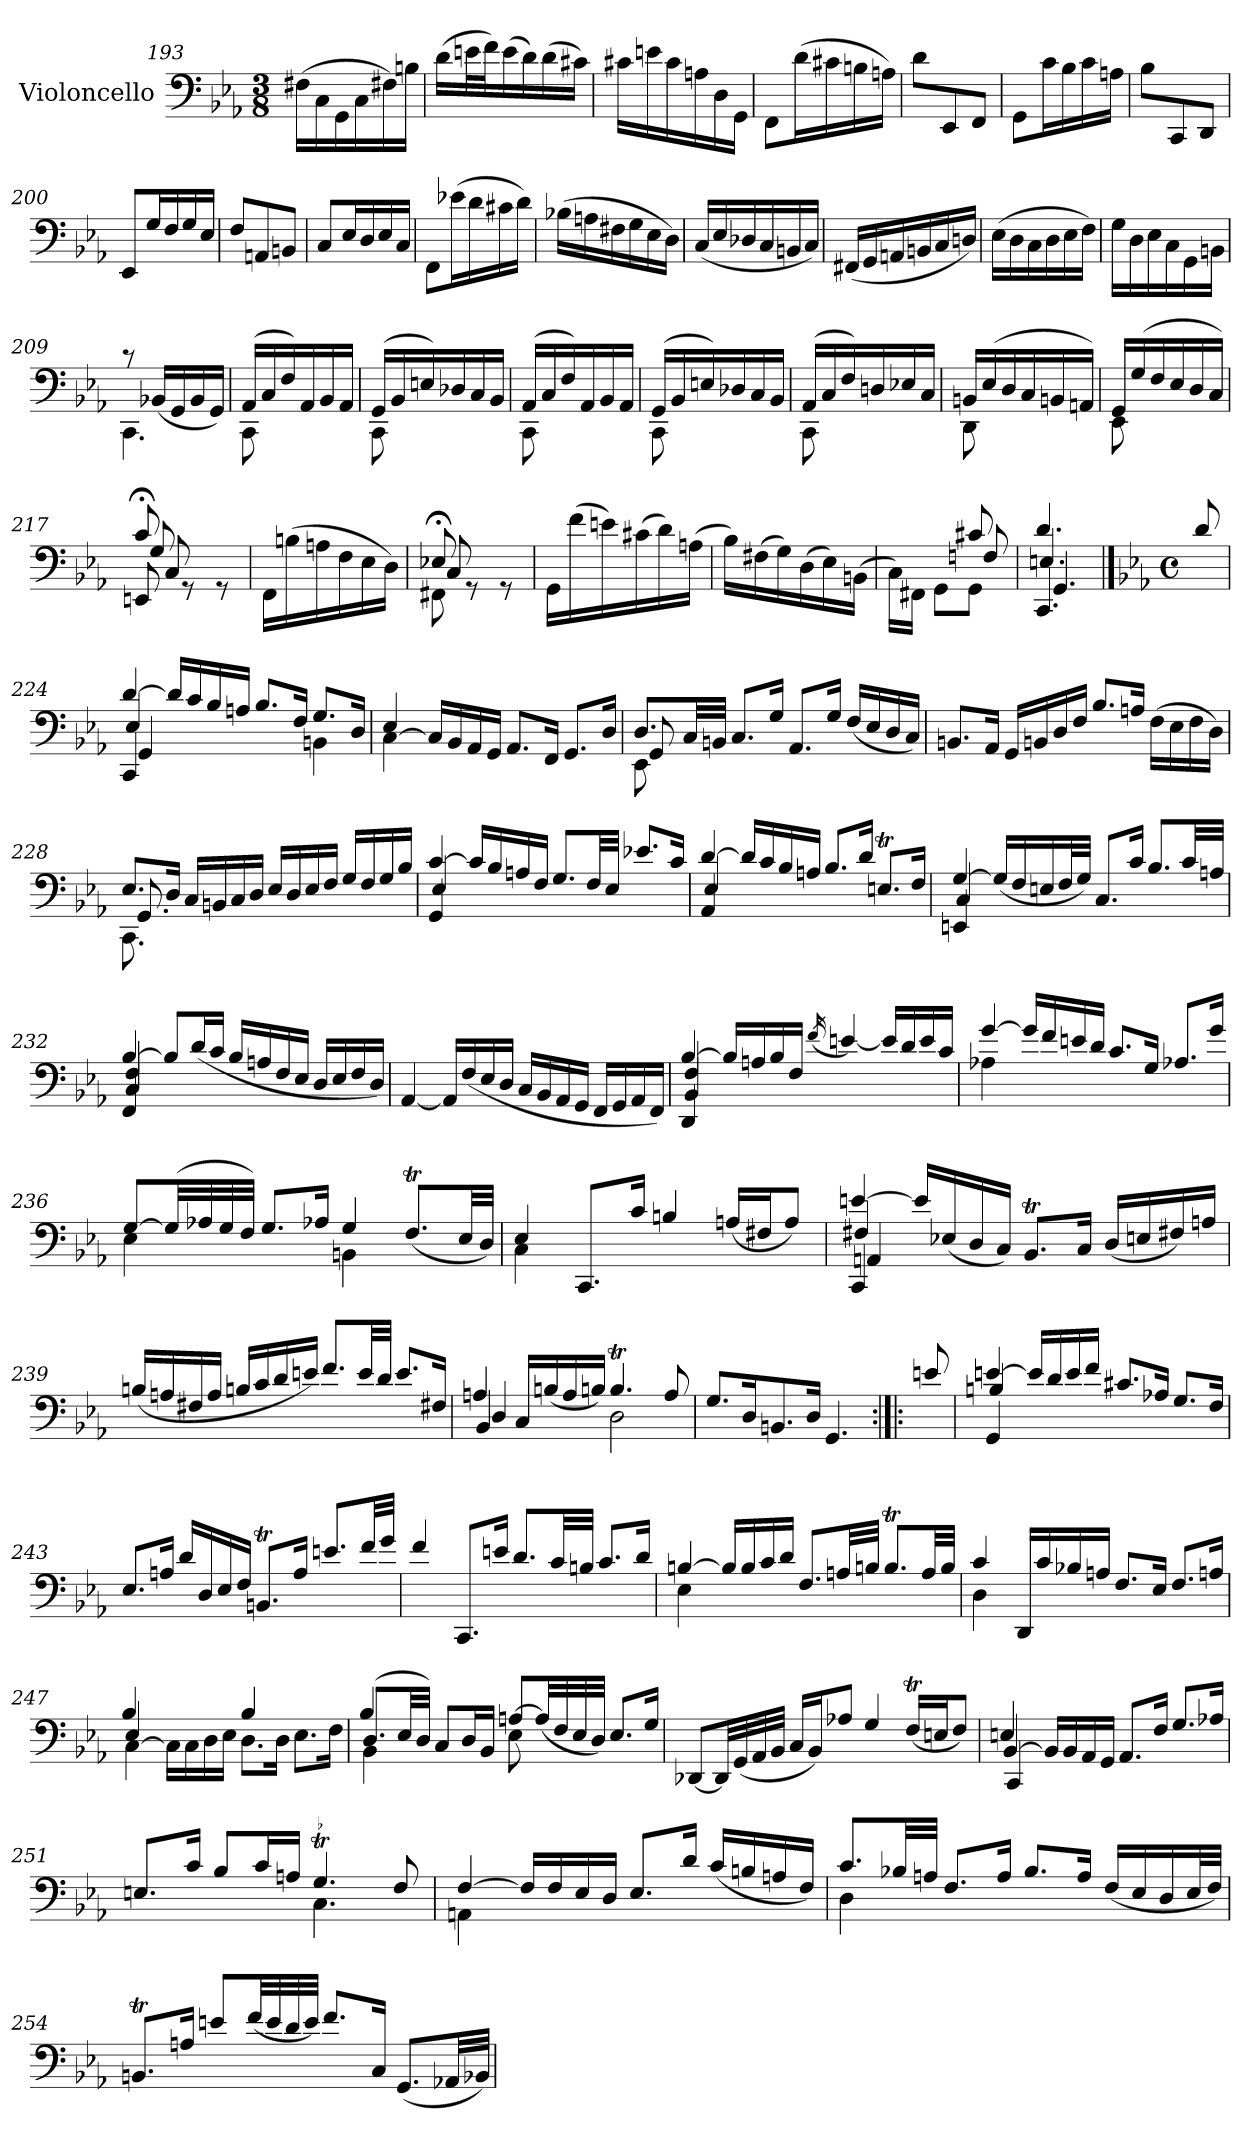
**kern
*part1
*staff1
*I"Violoncello
*I'Vc.
*clefF4
*k[b-e-a-]
*M3/8
=193
(16F#X\LL
16C\
16GG\
16C\
16F#X\)
16Bn\JJ
!!LO:LB:g=z
=194
(16d\LL
32en\L
32f\J)
(16e\
16d\)
(16d\
16c#X\JJ)
=195
16c#X\LL
16en\
16c#\
16An\
16D\
16GG\JJ
=196
8FF/L
(16d\L
16c#X\
16Bn\
16An\JJ)
=197
8d\L
8EE-/
8FF/J
=198
8GG\L
16c\L
16B-\
16c\
16An\JJ
=199
8B-\L
8CC/
8DD/J
=200
8EE-/L
16G/L
16F/
16G/
16E-/JJ
=201
8F/L
8AAn/
8BBn/J
!!LO:LB:g=z
=202
8C/L
16E-/L
16D/
16E-/
16C/JJ
=203
8FF/L
(16e-X\L
16d\
16c#X\
16d\JJ)
=204
(16B-X\LL
16An\
16F#X\
16G\
16E-\
16D\JJ)
=205
(16C/LL
16E-/
16D-X/
16C/
16BBn/
16C/JJ)
=206
(16FF#X/LL
16GG/
16AAn/
16BBn/
16C/
16Dn/JJ)
=207
(16E-\LL
16D\
16C\
16D\
16E-\
16F\JJ)
=208
16G\LL
16D\
16E-\
16C\
16GG\
16BBn\JJ
!!LO:LB:g=z
=209
*^
4.CC\	8rc
.	(16BB-X/LL
.	16GG/
.	16BB-/
.	16GG/JJ)
=210	=210
(16AA-/LL	8CC\
16C/	.
16F/)	4ryy
16AA-/	.
16BB-/	.
16AA-/JJ	.
=211	=211
(16GG/LL	8CC\
16BB-/	.
16En/)	4ryy
16D-X/	.
16C/	.
16BB-/JJ	.
=212	=212
(16AA-/LL	8CC\
16C/	.
16F/)	4ryy
16AA-/	.
16BB-/	.
16AA-/JJ	.
=213	=213
(16GG/LL	8CC\
16BB-/	.
16En/)	4ryy
16D-X/	.
16C/	.
16BB-/JJ	.
=214	=214
(16AA-/LL	8CC\
16C/	.
16F/)	4ryy
16Dn/	.
16E-X/	.
16C/JJ	.
=215	=215
16BBn/LL	8DD\
(16E-/	.
16D/	4ryy
16C/	.
16BBn/	.
16AAn/JJ)	.
!!LO:LB:g=z	!!
=216	=216
16GG/LL	8EE-\
(16G/	.
16F/	4ryy
16E-/	.
16D/	.
16C/JJ)	.
=217	=217
*^	*^
8c;</	8EEn/	8G/	8C/
8rGG	4ryy	4ryy	4ryy
8rGG	.	.	.
*v	*v	*v	*v
=218
16FF\LL
(16Bn\
16An\
16F\
16E-\
16D\JJ)
=219
*^
*	*^
8E-X;</	8FF#X\	8C/
8rGG	4ryy	4ryy
8rGG	.	.
*v	*v	*v
=220
16GG/LL
(16f\
16en\)
(16c#X\
16d\)
(16An\JJ
=221
16B-\LL)
(16F#X\
16G\)
(16D\
16E-\)
(16BBn\JJ
=222
*^
*	*^
16C\LL)	4ryy	4ryy
16FF#X\JJ	.	.
8GG\L	.	.
8GG\J	8c#X/	8Fn/
=223	=223	=223
*	*	*^
4.d/	4.CC/	4.En/	4.GG/
*v	*v	*v	*v
!!LO:PB:g=z
==223X1
*k[b-e-a-]
*M4/4
*met(c)
*MM66
*^
*	*^
*	*	*^
!LO:TX:a:B:t=Allemande.	!	!	!
*v	*v	*v	*v
8d/
=224
*^
*	*^
*	*	*^
[4d/	4CC/	4E-/	4GG/
16d/LL]	2ryy	2.ryy	2.ryy
16c/	.	.	.
16B-/	.	.	.
16An/JJ	.	.	.
8.B-/L	.	.	.
16F/Jk	.	.	.
8.G/L	4BBn\	.	.
16D/Jk	.	.	.
*	*v	*v	*v
=225	=225
[4C\	4E-/
16C/LL]	2.ryy
16BB-/	.
16AA-/	.
16GG/JJ	.
8.AA-/L	.
16FF/Jk	.
8.GG/L	.
16D/Jk	.
=226	=226
*	*^
8.D/L	8EE-\	8GG/
.	2..ryy	2..ryy
32C/LL	.	.
32BBn/JJJ	.	.
8.C/L	.	.
16G/Jk	.	.
8.AA-/L	.	.
16G/Jk	.	.
(16F/LL	.	.
16E-/	.	.
16D/	.	.
16C/JJ)	.	.
*v	*v	*v
=227
8.BBn/L
16AA-/Jk
16GG/LL
16BBn/
16D/
16F/JJ
8.B-/L
16An/Jk
(16F\LL
16E-\
16F\
16D\JJ)
!!LO:LB:g=z
=228
*^
*	*^
8.E-/L	8.CC\	8.GG/
16D/Jk	2ryy	2ryy
16C/LL	.	.
16BBn/	.	.
16C/	.	.
16D/JJ	.	.
16E-/LL	.	.
16D/	.	.
16E-/	.	.
16F/JJ	4ryy	4ryy
16G/LL	.	.
16F/	.	.
16G/	.	.
16B-/JJ	16ryy	16ryy
=229	=229	=229
[4c/	4GG/	4E-/
16c/LL]	2.ryy	2.ryy
16B-/	.	.
16An/	.	.
16F/JJ	.	.
8.G/L	.	.
32F/LL	.	.
32E-/JJJ	.	.
8.e-X/L	.	.
16c/Jk	.	.
=230	=230	=230
[4d/	4AA-/	4E-/
16d/LL]	2.ryy	2.ryy
16c/	.	.
16B-/	.	.
16An/JJ	.	.
8.B-/L	.	.
16d/Jk	.	.
8.Ent/L	.	.
16F/Jk	.	.
=231	=231	=231
[4G/	4EEn/	4C/
(16G/LL]	2.ryy	2.ryy
16F/	.	.
16En/	.	.
32F/L	.	.
32G/JJJ)	.	.
8.C/L	.	.
16c/Jk	.	.
8.B-/L	.	.
32c/LL	.	.
32An/JJJ	.	.
=232	=232	=232
*	*	*^
[4B-/	4FF/	4F/	4C/
8B-/L]	2.ryy	2.ryy	2.ryy
(16d/L	.	.	.
16c/JJ	.	.	.
16B-/LL	.	.	.
16An/	.	.	.
16F/	.	.	.
16E-/JJ	.	.	.
16D/LL	.	.	.
16E-/	.	.	.
16F/	.	.	.
16D/JJ)	.	.	.
*v	*v	*v	*v
!!LO:LB:g=z
=233
[4AA-/
16AA-/LL]
(16F/
16E-/
16D/JJ
16C/LL
16BB-/
16AA-/
16GG/JJ
16FF/LL
16GG/
16AA-/
16FF/JJ)
=234
*^
*	*^
*	*	*^
[4B-/	4DD/	4F/	4BB-/
16B-/LL]	2.ryy	2.ryy	2.ryy
16An/	.	.	.
16B-/	.	.	.
16F/JJ	.	.	.
(16qf/	.	.	.
[4en/)	.	.	.
16e/LL]	.	.	.
16d/	.	.	.
16e/	.	.	.
16c/JJ	.	.	.
*	*v	*v	*v
=235	=235
[4g/	4A-X\
16g/LL]	2.ryy
16f/	.
16en/	.
16d/JJ	.
8.c/L	.
16G/Jk	.
8.A-X/L	.
16g/Jk	.
=236	=236
[8G/L	4E-\
(32G/LL]	.
32A-X/	.
32G/	.
32F/JJJ)	.
8.G/L	4ryy
16A-X/Jk	.
4G/	4BBn\
(8.FT/L	4ryy
32E-/LL	.
32D/JJJ)	.
=237	=237
4E-/	4C\
8.CC/L	2.ryy
16c/Jk	.
4Bn/	.
(16An/LL	.
16F#X/J	.
8A/J)	.
!!LO:LB:g=z	!!
=238	=238
*^	*^
[4en/	4CC/	4F#X/	4AAn/
16e/LL]	2.ryy	2.ryy	2.ryy
(16E-X/	.	.	.
16D/	.	.	.
16C/JJ)	.	.	.
8.BB-T/L	.	.	.
16C/Jk	.	.	.
(16D/LL	.	.	.
16En/	.	.	.
16F#X/)	.	.	.
16An/JJ	.	.	.
*v	*v	*v	*v
=239
(16Bn/LL
16An/
16F#X/
16A/JJ
16Bn/LL
16c/
16d/
16en/JJ)
8.f/L
32e/LL
32d/JJJ
8.e/L
16F#X/Jk
=240
*^
*	*^
4An/	4BB-/	4D/
16C/LL	4ryy	2.ryy
(16Bn/	.	.
16A/	.	.
16Bn/JJ)	.	.
4.Bt/	2D\	.
8A/	.	.
*v	*v	*v
=241
8.G/L
16D/K
8.BBn/
16D/Jk
4.GG/
=241X2:|!|:
8en/
!!LO:LB:g=z
=242
*^
*	*^
[4en/	4GG/	4Bn/
16e/LL]	2.ryy	2.ryy
16d/	.	.
16e/	.	.
16f/JJ	.	.
8.c#X/L	.	.
16A-X/Jk	.	.
8.G/L	.	.
16F/Jk	.	.
*v	*v	*v
=243
8.E-/L
16An/Jk
16d/LL
16D/
16E-/
16F/JJ
8.BBnt/L
16A/Jk
8.en/L
32f/LL
32g/JJJ
=244
4f/
8.CC/L
16en/Jk
8.d/L
32c/LL
32Bn/JJJ
8.c/L
16d/Jk
=245
*^
[4Bn/	4E-\
16B/LL]	2.ryy
16B/	.
16c/	.
16d/JJ	.
8.F/L	.
32An/LL	.
32Bn/JJJ	.
8.Bt/L	.
32A/LL	.
32B/JJJ	.
=246	=246
4c/	4D\
16DD/LL	2.ryy
16c/	.
16B-X/	.
16An/JJ	.
8.F/L	.
16E-/Jk	.
8.F/L	.
16An/Jk	.
!!LO:LB:g=z	!!
=247	=247
*	*^
[4C\	4E-/	4B-/
16C\LL]	2.ryy	4ryy
16C\	.	.
16D\	.	.
16E-\JJ	.	.
8.D\L	.	4B-/
16D\Jk	.	.
8.E-\L	.	4ryy
16F\Jk	.	.
=248	=248	=248
(8.D/L	4BB-\	4B-/
32E-/LL	.	.
32D/JJJ)	.	.
8C/L	4ryy	2.ryy
16D/L	.	.
16BB-/JJ	.	.
[8An/L	8E-\	.
(32A/LL]	4.ryy	.
32F/	.	.
32E-/	.	.
32D/JJJ)	.	.
8.E-/L	.	.
16G/Jk	.	.
*v	*v	*v
=249
[8DD-X/L
32DD-/LL]
(32GG/
32AA-/
32BB-/JJJ
16C/LL
16BB-/J)
8A-X/J
4G/
(16FT/LL
16En/J
8F/J)
=250
*^
*	*^
[4BB-/	4CC/	4En/
16BB-/LL]	2.ryy	2.ryy
16BB-/	.	.
16AA-/	.	.
16GG/JJ	.	.
8.AA-/L	.	.
16F/Jk	.	.
8.G/L	.	.
16A-X/Jk	.	.
*	*v	*v
!!LO:LB:g=z
=251	=251
8.En/L	2ryy
16c/Jk	.
8B-/L	.
16c/L	.
16An/JJ	.
4.Gt/	4.C\
8F/	8ryy
=252	=252
[4F/	4AAn\
16F/LL]	2.ryy
16F/	.
16E-/	.
16D/JJ	.
8.E-/L	.
16d/Jk	.
(16c/LL	.
16Bn/	.
16An/	.
16F/JJ)	.
=253	=253
8.c/L	4D\
32B-X/LL	.
32An/JJJ	.
8.F/L	2.ryy
16A/Jk	.
8.B-/L	.
16A/Jk	.
(16F/LL	.
16E-/	.
16D/	.
32E-/L	.
32F/JJJ)	.
*v	*v
=254
8.BBnt/L
16An/Jk
8en/L
(32f/LL
32e/
32d/
32e/JJJ)
8.f/L
16C/Jk
(8.GG/L
32AA-X/LL
32BB-X/JJJ)
=
*-
